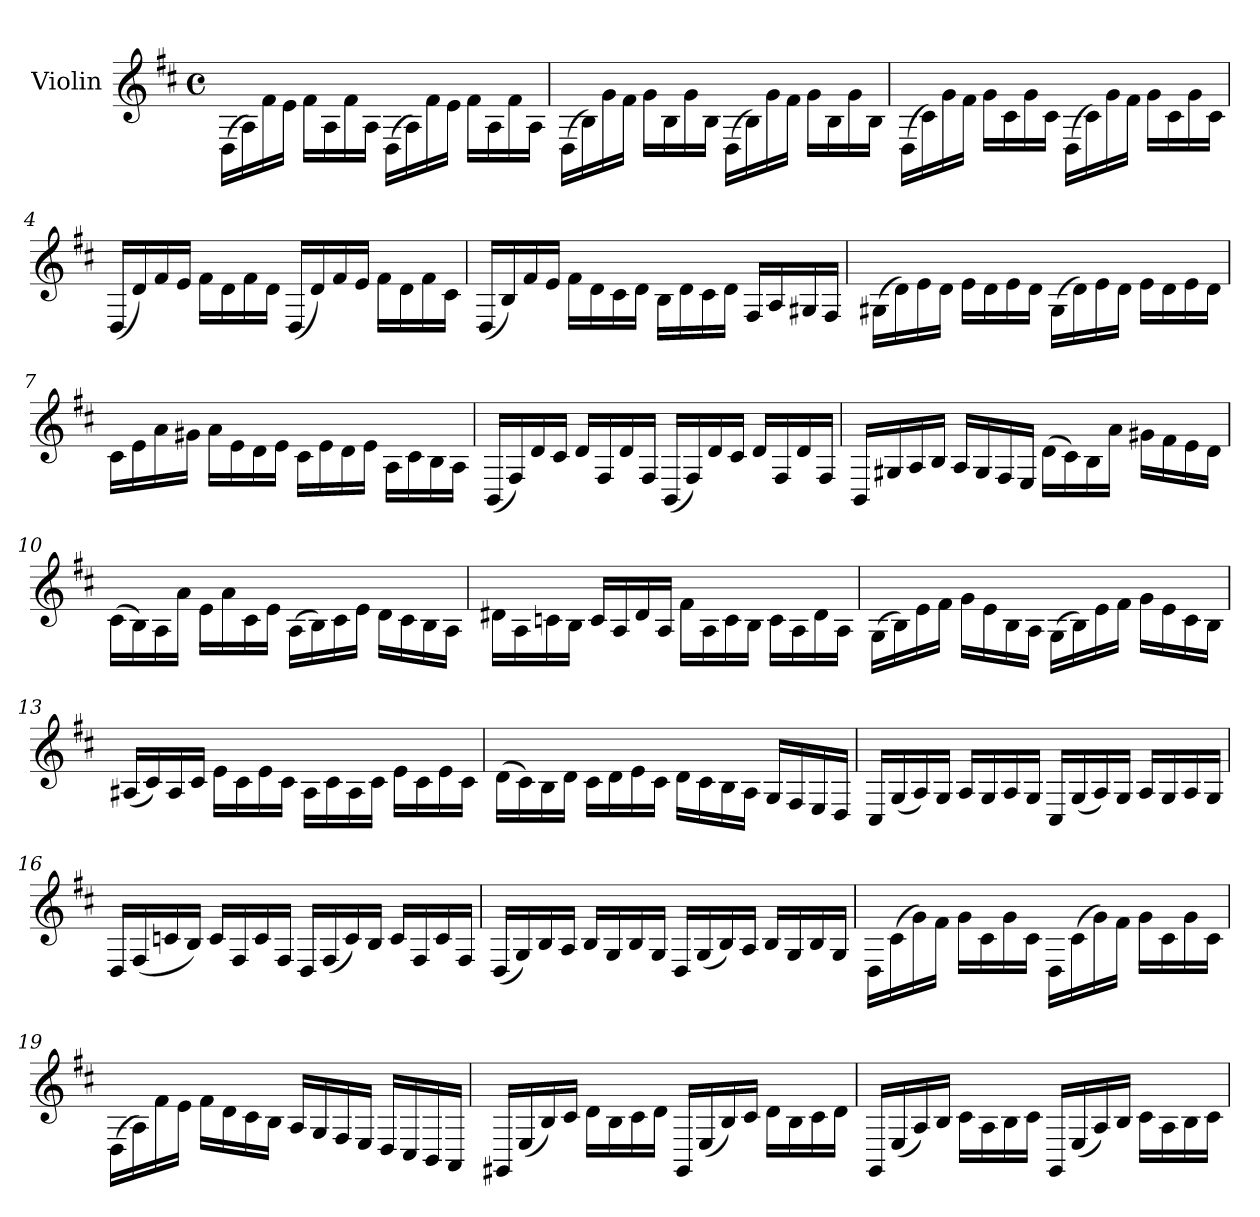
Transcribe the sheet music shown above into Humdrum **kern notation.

**kern
*part1
*staff1
*I"Violin
*clefG2
*k[f#c#]
*M4/4
*met(c)
*MM80
=1
(16D\LL
16A\)
16f#\
16e\JJ
16f#\LL
16A\
16f#\
16A\JJ
(16D\LL
16A\)
16f#\
16e\JJ
16f#\LL
16A\
16f#\
16A\JJ
=2
(16D\LL
16B\)
16g\
16f#\JJ
16g\LL
16B\
16g\
16B\JJ
(16D\LL
16B\)
16g\
16f#\JJ
16g\LL
16B\
16g\
16B\JJ
!!LO:LB:g=z
=3
(16D\LL
16c#\)
16g\
16f#\JJ
16g\LL
16c#\
16g\
16c#\JJ
(16D\LL
16c#\)
16g\
16f#\JJ
16g\LL
16c#\
16g\
16c#\JJ
=4
(16D/LL
16d/)
16f#/
16e/JJ
16f#\LL
16d\
16f#\
16d\JJ
(16D/LL
16d/)
16f#/
16e/JJ
16f#\LL
16d\
16f#\
16c#\JJ
!!LO:LB:g=z
=5
(16D/LL
16B/)
16f#/
16e/JJ
16f#\LL
16d\
16c#\
16d\JJ
16B\LL
16d\
16c#\
16d\JJ
16F#/LL
16A/
16G#X/
16F#/JJ
=6
(16G#X\LL
16d\)
16e\
16d\JJ
16e\LL
16d\
16e\
16d\JJ
(16G#\LL
16d\)
16e\
16d\JJ
16e\LL
16d\
16e\
16d\JJ
!!LO:LB:g=z
=7
16c#\LL
16e\
16a\
16g#X\JJ
16a\LL
16e\
16d\
16e\JJ
16c#\LL
16e\
16d\
16e\JJ
16A\LL
16c#\
16B\
16A\JJ
=8
(16BB/LL
16F#/)
16d/
16c#/JJ
16d/LL
16F#/
16d/
16F#/JJ
(16BB/LL
16F#/)
16d/
16c#/JJ
16d/LL
16F#/
16d/
16F#/JJ
!!LO:LB:g=z
=9
16BB/LL
16G#X/
16A/
16B/JJ
16A/LL
16G#/
16F#/
16E/JJ
(16d\LL
16c#\)
16B\
16a\JJ
16g#X\LL
16f#\
16e\
16d\JJ
=10
(16c#\LL
16B\)
16A\
16a\JJ
16e\LL
16a\
16c#\
16e\JJ
(16A\LL
16B\)
16c#\
16e\JJ
16d\LL
16c#\
16B\
16A\JJ
!!LO:LB:g=z
=11
16d#X\LL
16A\
16cn\
16B\JJ
16c/LL
16A/
16d#/
16A/JJ
16f#\LL
16A\
16c\
16B\JJ
16c\LL
16A\
16d#\
16A\JJ
=12
(16G\LL
16B\)
16e\
16f#\JJ
16g\LL
16e\
16B\
16A\JJ
(16G\LL
16B\)
16e\
16f#\JJ
16g\LL
16e\
16c#\
16B\JJ
!!LO:LB:g=z
=13
(16A#X/LL
16c#/)
16A#/
16c#/JJ
16e\LL
16c#\
16e\
16c#\JJ
16A#\LL
16c#\
16A#\
16c#\JJ
16e\LL
16c#\
16e\
16c#\JJ
=14
(16d\LL
16c#\)
16B\
16d\JJ
16c#\LL
16d\
16e\
16c#\JJ
16d\LL
16c#\
16B\
16A\JJ
16G/LL
16F#/
16E/
16D/JJ
!!LO:LB:g=z
=15
16C#/LL
(16G/
16A/)
16G/JJ
16A/LL
16G/
16A/
16G/JJ
16C#/LL
(16G/
16A/)
16G/JJ
16A/LL
16G/
16A/
16G/JJ
=16
16D/LL
(16F#/
16cn/
16B/JJ)
16c/LL
16F#/
16c/
16F#/JJ
16D/LL
(16F#/
16c/)
16B/JJ
16c/LL
16F#/
16c/
16F#/JJ
!!LO:LB:g=z
=17
(16D/LL
16G/)
16B/
16A/JJ
16B/LL
16G/
16B/
16G/JJ
16D/LL
(16G/
16B/)
16A/JJ
16B/LL
16G/
16B/
16G/JJ
=18
16D\LL
(16c#\
16g\)
16f#\JJ
16g\LL
16c#\
16g\
16c#\JJ
16D\LL
(16c#\
16g\)
16f#\JJ
16g\LL
16c#\
16g\
16c#\JJ
!!LO:LB:g=z
=19
(16D\LL
16A\)
16f#\
16e\JJ
16f#\LL
16d\
16c#\
16B\JJ
16A/LL
16G/
16F#/
16E/JJ
16D/LL
16C#/
16BB/
16AA/JJ
=20
16GG#X/LL
(16E/
16B/)
16c#/JJ
16d\LL
16B\
16c#\
16d\JJ
16GG#/LL
(16E/
16B/)
16c#/JJ
16d\LL
16B\
16c#\
16d\JJ
!!LO:PB:g=z
=21
16GG/LL
(16E/
16A/)
16B/JJ
16c#\LL
16A\
16B\
16c#\JJ
16GG/LL
(16E/
16A/)
16B/JJ
16c#\LL
16A\
16B\
16c#\JJ
=
*-
